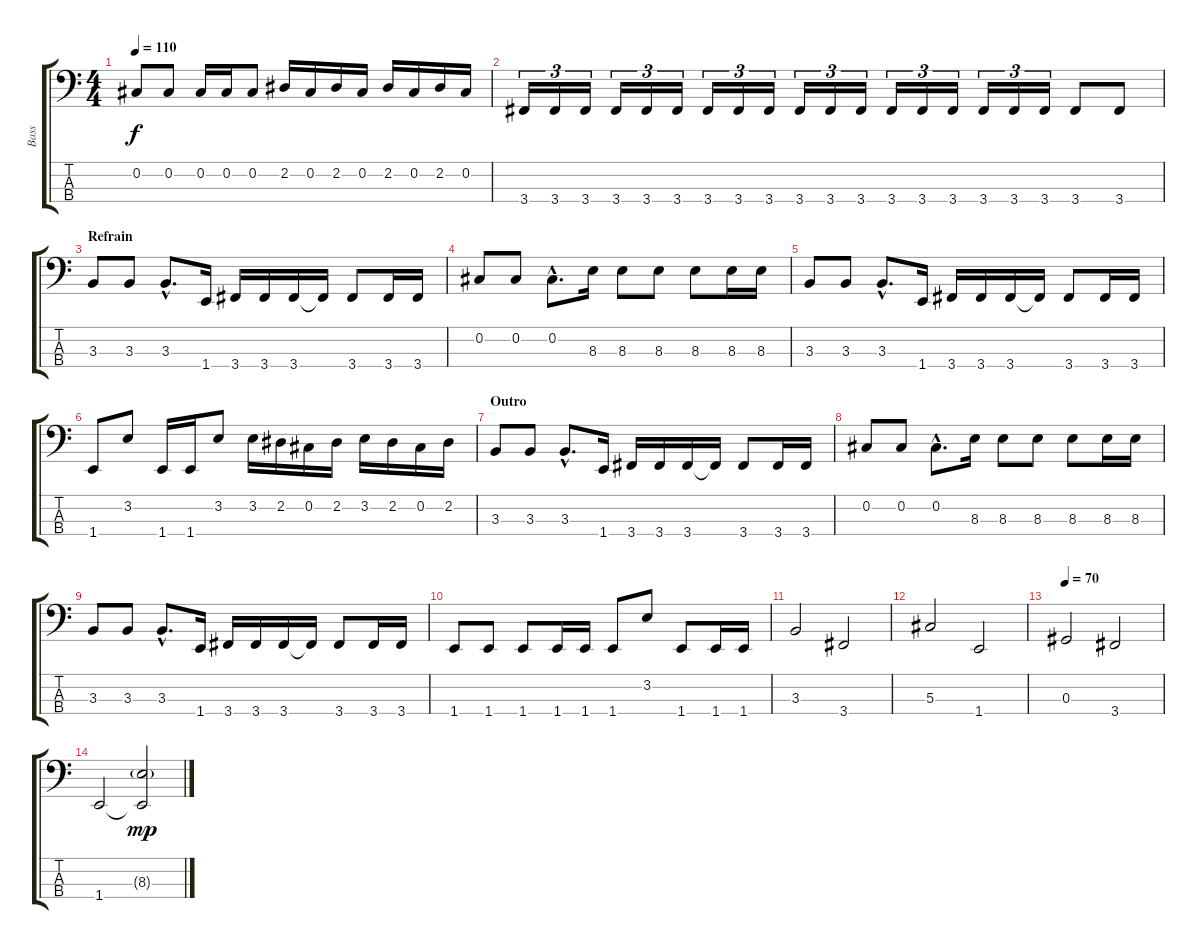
\track ("Bass" "Bass") {instrument electricbasspick}
\staff {score tabs}
\tuning (Gb2 Db2 Ab1 Eb1) {hide}
\ts (4 4)
\tempo 110
\clef f4
\ks c
0.2.8{dy f} 0.2.8 0.2.16 0.2.16 0.2.8 2.2.16 0.2.16 2.2.16 0.2.16 2.2.16 0.2.16 2.2.16 0.2.16 |
3.4.16{tu (3 2)} 3.4.16{tu (3 2)} 3.4.16{tu (3 2)} 3.4.16{tu (3 2)} 3.4.16{tu (3 2)} 3.4.16{tu (3 2)} 3.4.16{tu (3 2)} 3.4.16{tu (3 2)} 3.4.16{tu (3 2)} 3.4.16{tu (3 2)} 3.4.16{tu (3 2)} 3.4.16{tu (3 2)} 3.4.16{tu (3 2)} 3.4.16{tu (3 2)} 3.4.16{tu (3 2)} 3.4.16{tu (3 2)} 3.4.16{tu (3 2)} 3.4.16{tu (3 2)} 3.4.8 3.4.8 |
\section ("" "Refrain")
3.3.8 3.3.8 3.3{hac}.8{d} 1.4.16 3.4.16 3.4.16 3.4.16 3.4{t}.16 3.4.8 3.4.16 3.4.16 |
0.2.8 0.2.8 0.2{hac}.8{d} 8.3.16 8.3.8 8.3.8 8.3.8 8.3.16 8.3.16 |
3.3.8 3.3.8 3.3{hac}.8{d} 1.4.16 3.4.16 3.4.16 3.4.16 3.4{t}.16 3.4.8 3.4.16 3.4.16 |
1.4.8 3.2.8 1.4.16 1.4.16 3.2.8 3.2.16 2.2.16 0.2.16 2.2.16 3.2.16 2.2.16 0.2.16 2.2.16 |
\section ("" "Outro")
3.3.8 3.3.8 3.3{hac}.8{d} 1.4.16 3.4.16 3.4.16 3.4.16 3.4{t}.16 3.4.8 3.4.16 3.4.16 |
0.2.8 0.2.8 0.2{hac}.8{d} 8.3.16 8.3.8 8.3.8 8.3.8 8.3.16 8.3.16 |
3.3.8 3.3.8 3.3{hac}.8{d} 1.4.16 3.4.16 3.4.16 3.4.16 3.4{t}.16 3.4.8 3.4.16 3.4.16 |
1.4.8 1.4.8 1.4.8 1.4.16 1.4.16 1.4.8 3.2.8 1.4.8 1.4.16 1.4.16 |
3.3.2 3.4.2 |
5.3.2 1.4.2 |
\tempo 70
0.3.2 3.4.2 |
1.4.2 (8.3{g} 1.4{t}).2{dy mp}
